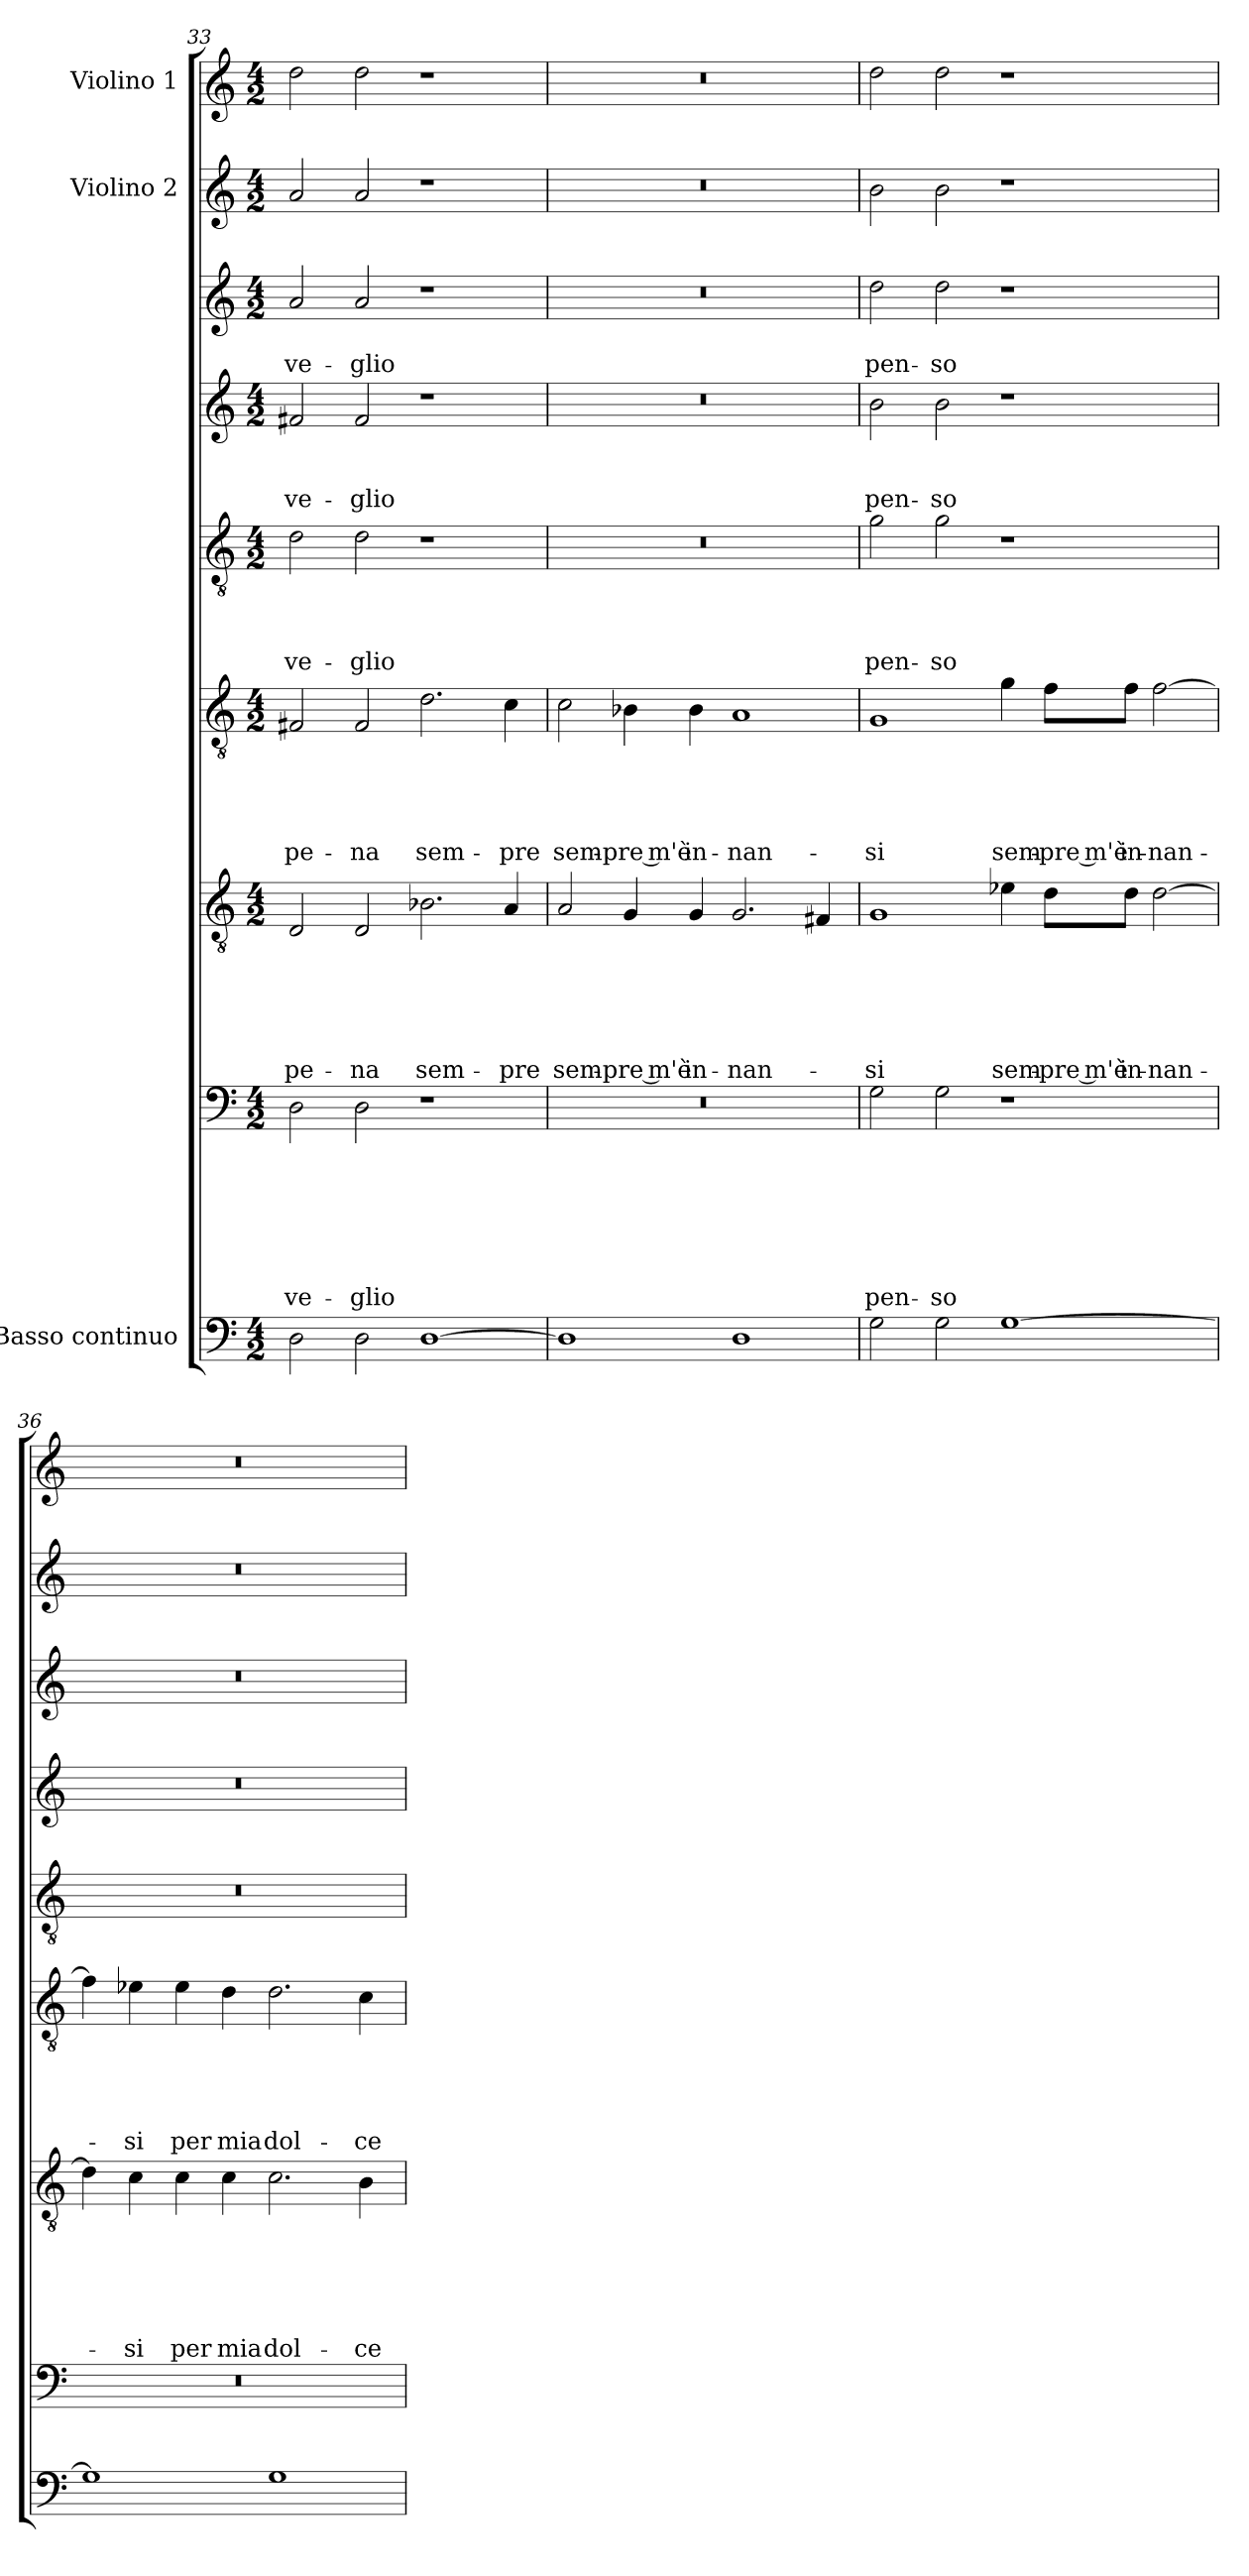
**kern	**kern	**text	**text	**text	**text	**text	**text	**text	**kern	**text	**text	**text	**text	**text	**text	**kern	**text	**text	**text	**text	**text	**kern	**text	**text	**text	**text	**kern	**text	**text	**text	**kern	**text	**text	**kern	**kern
*part9	*part8	*part8	*part8	*part8	*part8	*part8	*part8	*part8	*part7	*part7	*part7	*part7	*part7	*part7	*part7	*part6	*part6	*part6	*part6	*part6	*part6	*part5	*part5	*part5	*part5	*part5	*part4	*part4	*part4	*part4	*part3	*part3	*part3	*part2	*part1
*staff9	*staff8	*staff8	*staff8	*staff8	*staff8	*staff8	*staff8	*staff8	*staff7	*staff7	*staff7	*staff7	*staff7	*staff7	*staff7	*staff6	*staff6	*staff6	*staff6	*staff6	*staff6	*staff5	*staff5	*staff5	*staff5	*staff5	*staff4	*staff4	*staff4	*staff4	*staff3	*staff3	*staff3	*staff2	*staff1
*I"Basso continuo	*	*	*	*	*	*	*	*	*	*	*	*	*	*	*	*	*	*	*	*	*	*	*	*	*	*	*	*	*	*	*	*	*	*I"Violino 2	*I"Violino 1
*clefF4	*clefF4	*	*	*	*	*	*	*	*clefGv2	*	*	*	*	*	*	*clefGv2	*	*	*	*	*	*clefGv2	*	*	*	*	*clefG2	*	*	*	*clefG2	*	*	*clefG2	*clefG2
*k[]	*k[]	*	*	*	*	*	*	*	*k[]	*	*	*	*	*	*	*k[]	*	*	*	*	*	*k[]	*	*	*	*	*k[]	*	*	*	*k[]	*	*	*k[]	*k[]
*a:	*a:	*	*	*	*	*	*	*	*a:	*	*	*	*	*	*	*a:	*	*	*	*	*	*a:	*	*	*	*	*a:	*	*	*	*a:	*	*	*a:	*a:
*M4/2	*M4/2	*	*	*	*	*	*	*	*M4/2	*	*	*	*	*	*	*M4/2	*	*	*	*	*	*M4/2	*	*	*	*	*M4/2	*	*	*	*M4/2	*	*	*M4/2	*M4/2
=33	=33	=33	=33	=33	=33	=33	=33	=33	=33	=33	=33	=33	=33	=33	=33	=33	=33	=33	=33	=33	=33	=33	=33	=33	=33	=33	=33	=33	=33	=33	=33	=33	=33	=33	=33
!	!	!	!	!	!	!	!	!LO:LY:b	!	!	!	!	!	!	!LO:LY:b	!	!	!	!	!	!LO:LY:b	!	!	!	!	!LO:LY:b	!	!	!	!LO:LY:b	!	!	!LO:LY:b	!	!
2D\	2D\	.	.	.	.	.	.	ve-	2D/	.	.	.	.	.	pe-	2F#X/	.	.	.	.	pe-	2d\	.	.	.	ve-	2f#X/	.	.	ve-	2a/	.	ve-	2a/	2dd\
!	!	!	!	!	!	!	!	!LO:LY:b	!	!	!	!	!	!	!LO:LY:b	!	!	!	!	!	!LO:LY:b	!	!	!	!	!LO:LY:b	!	!	!	!LO:LY:b	!	!	!LO:LY:b	!	!
2D\	2D\	.	.	.	.	.	.	-glio	2D/	.	.	.	.	.	-na	2F#/	.	.	.	.	-na	2d\	.	.	.	-glio	2f#/	.	.	-glio	2a/	.	-glio	2a/	2dd\
!	!	!	!	!	!	!	!	!	!	!	!	!	!	!	!LO:LY:b	!	!	!	!	!	!LO:LY:b	!	!	!	!	!	!	!	!	!	!	!	!	!	!
[1D	1r	.	.	.	.	.	.	.	2.B-X\	.	.	.	.	.	sem-	2.d\	.	.	.	.	sem-	1r	.	.	.	.	1r	.	.	.	1r	.	.	1r	1r
!	!	!	!	!	!	!	!	!	!	!	!	!	!	!	!LO:LY:b	!	!	!	!	!	!LO:LY:b	!	!	!	!	!	!	!	!	!	!	!	!	!	!
.	.	.	.	.	.	.	.	.	4A/	.	.	.	.	.	-pre	4c\	.	.	.	.	-pre	.	.	.	.	.	.	.	.	.	.	.	.	.	.
=34	=34	=34	=34	=34	=34	=34	=34	=34	=34	=34	=34	=34	=34	=34	=34	=34	=34	=34	=34	=34	=34	=34	=34	=34	=34	=34	=34	=34	=34	=34	=34	=34	=34	=34	=34
!	!	!	!	!	!	!	!	!	!	!	!	!	!	!	!LO:LY:b	!	!	!	!	!	!LO:LY:b	!	!	!	!	!	!	!	!	!	!	!	!	!	!
1D]	0r	.	.	.	.	.	.	.	2A/	.	.	.	.	.	sem-	2c\	.	.	.	.	sem-	0r	.	.	.	.	0r	.	.	.	0r	.	.	0r	0r
!	!	!	!	!	!	!	!	!	!	!	!	!	!	!	!LO:LY:b	!	!	!	!	!	!LO:LY:b	!	!	!	!	!	!	!	!	!	!	!	!	!	!
.	.	.	.	.	.	.	.	.	4G/	.	.	.	.	.	-pre m'è	4B-X\	.	.	.	.	-pre m'è	.	.	.	.	.	.	.	.	.	.	.	.	.	.
!	!	!	!	!	!	!	!	!	!	!	!	!	!	!	!LO:LY:b	!	!	!	!	!	!LO:LY:b	!	!	!	!	!	!	!	!	!	!	!	!	!	!
.	.	.	.	.	.	.	.	.	4G/	.	.	.	.	.	in-	4B-\	.	.	.	.	in-	.	.	.	.	.	.	.	.	.	.	.	.	.	.
!	!	!	!	!	!	!	!	!	!	!	!	!	!	!	!LO:LY:b	!	!	!	!	!	!LO:LY:b	!	!	!	!	!	!	!	!	!	!	!	!	!	!
1D	.	.	.	.	.	.	.	.	2.G/	.	.	.	.	.	-nan-	1A	.	.	.	.	-nan-	.	.	.	.	.	.	.	.	.	.	.	.	.	.
.	.	.	.	.	.	.	.	.	4F#X/	.	.	.	.	.	.	.	.	.	.	.	.	.	.	.	.	.	.	.	.	.	.	.	.	.	.
!!LO:PB:g=z
=35	=35	=35	=35	=35	=35	=35	=35	=35	=35	=35	=35	=35	=35	=35	=35	=35	=35	=35	=35	=35	=35	=35	=35	=35	=35	=35	=35	=35	=35	=35	=35	=35	=35	=35	=35
!	!	!	!	!	!	!	!	!LO:LY:b	!	!	!	!	!	!	!LO:LY:b	!	!	!	!	!	!LO:LY:b	!	!	!	!	!LO:LY:b	!	!	!	!LO:LY:b	!	!	!LO:LY:b	!	!
2G\	2G\	.	.	.	.	.	.	pen-	1G	.	.	.	.	.	-si	1G	.	.	.	.	-si	2g\	.	.	.	pen-	2b\	.	.	pen-	2dd\	.	pen-	2b\	2dd\
!	!	!	!	!	!	!	!	!LO:LY:b	!	!	!	!	!	!	!	!	!	!	!	!	!	!	!	!	!	!LO:LY:b	!	!	!	!LO:LY:b	!	!	!LO:LY:b	!	!
2G\	2G\	.	.	.	.	.	.	-so	.	.	.	.	.	.	.	.	.	.	.	.	.	2g\	.	.	.	-so	2b\	.	.	-so	2dd\	.	-so	2b\	2dd\
!	!	!	!	!	!	!	!	!	!	!	!	!	!	!	!LO:LY:b	!	!	!	!	!	!LO:LY:b	!	!	!	!	!	!	!	!	!	!	!	!	!	!
[1G	1r	.	.	.	.	.	.	.	4e-X\	.	.	.	.	.	sem-	4g\	.	.	.	.	sem-	1r	.	.	.	.	1r	.	.	.	1r	.	.	1r	1r
!	!	!	!	!	!	!	!	!	!	!	!	!	!	!	!LO:LY:b	!	!	!	!	!	!LO:LY:b	!	!	!	!	!	!	!	!	!	!	!	!	!	!
.	.	.	.	.	.	.	.	.	8d\L	.	.	.	.	.	-pre m'è	8f\L	.	.	.	.	-pre m'è	.	.	.	.	.	.	.	.	.	.	.	.	.	.
!	!	!	!	!	!	!	!	!	!	!	!	!	!	!	!LO:LY:b	!	!	!	!	!	!LO:LY:b	!	!	!	!	!	!	!	!	!	!	!	!	!	!
.	.	.	.	.	.	.	.	.	8d\J	.	.	.	.	.	in-	8f\J	.	.	.	.	in-	.	.	.	.	.	.	.	.	.	.	.	.	.	.
!	!	!	!	!	!	!	!	!	!	!	!	!	!	!	!LO:LY:b	!	!	!	!	!	!LO:LY:b	!	!	!	!	!	!	!	!	!	!	!	!	!	!
.	.	.	.	.	.	.	.	.	[2d\	.	.	.	.	.	-nan-	[2f\	.	.	.	.	-nan-	.	.	.	.	.	.	.	.	.	.	.	.	.	.
=36	=36	=36	=36	=36	=36	=36	=36	=36	=36	=36	=36	=36	=36	=36	=36	=36	=36	=36	=36	=36	=36	=36	=36	=36	=36	=36	=36	=36	=36	=36	=36	=36	=36	=36	=36
1G]	0r	.	.	.	.	.	.	.	4d\]	.	.	.	.	.	.	4f\]	.	.	.	.	.	0r	.	.	.	.	0r	.	.	.	0r	.	.	0r	0r
!	!	!	!	!	!	!	!	!	!	!	!	!	!	!	!LO:LY:b	!	!	!	!	!	!LO:LY:b	!	!	!	!	!	!	!	!	!	!	!	!	!	!
.	.	.	.	.	.	.	.	.	4c\	.	.	.	.	.	-si	4e-X\	.	.	.	.	-si	.	.	.	.	.	.	.	.	.	.	.	.	.	.
!	!	!	!	!	!	!	!	!	!	!	!	!	!	!	!LO:LY:b	!	!	!	!	!	!LO:LY:b	!	!	!	!	!	!	!	!	!	!	!	!	!	!
.	.	.	.	.	.	.	.	.	4c\	.	.	.	.	.	per	4e-\	.	.	.	.	per	.	.	.	.	.	.	.	.	.	.	.	.	.	.
!	!	!	!	!	!	!	!	!	!	!	!	!	!	!	!LO:LY:b	!	!	!	!	!	!LO:LY:b	!	!	!	!	!	!	!	!	!	!	!	!	!	!
.	.	.	.	.	.	.	.	.	4c\	.	.	.	.	.	mia	4d\	.	.	.	.	mia	.	.	.	.	.	.	.	.	.	.	.	.	.	.
!	!	!	!	!	!	!	!	!	!	!	!	!	!	!	!LO:LY:b	!	!	!	!	!	!LO:LY:b	!	!	!	!	!	!	!	!	!	!	!	!	!	!
1G	.	.	.	.	.	.	.	.	2.c\	.	.	.	.	.	dol-	2.d\	.	.	.	.	dol-	.	.	.	.	.	.	.	.	.	.	.	.	.	.
!	!	!	!	!	!	!	!	!	!	!	!	!	!	!	!LO:LY:b	!	!	!	!	!	!LO:LY:b	!	!	!	!	!	!	!	!	!	!	!	!	!	!
.	.	.	.	.	.	.	.	.	4B\	.	.	.	.	.	-ce	4c\	.	.	.	.	-ce	.	.	.	.	.	.	.	.	.	.	.	.	.	.
=	=	=	=	=	=	=	=	=	=	=	=	=	=	=	=	=	=	=	=	=	=	=	=	=	=	=	=	=	=	=	=	=	=	=	=
*-	*-	*-	*-	*-	*-	*-	*-	*-	*-	*-	*-	*-	*-	*-	*-	*-	*-	*-	*-	*-	*-	*-	*-	*-	*-	*-	*-	*-	*-	*-	*-	*-	*-	*-	*-
